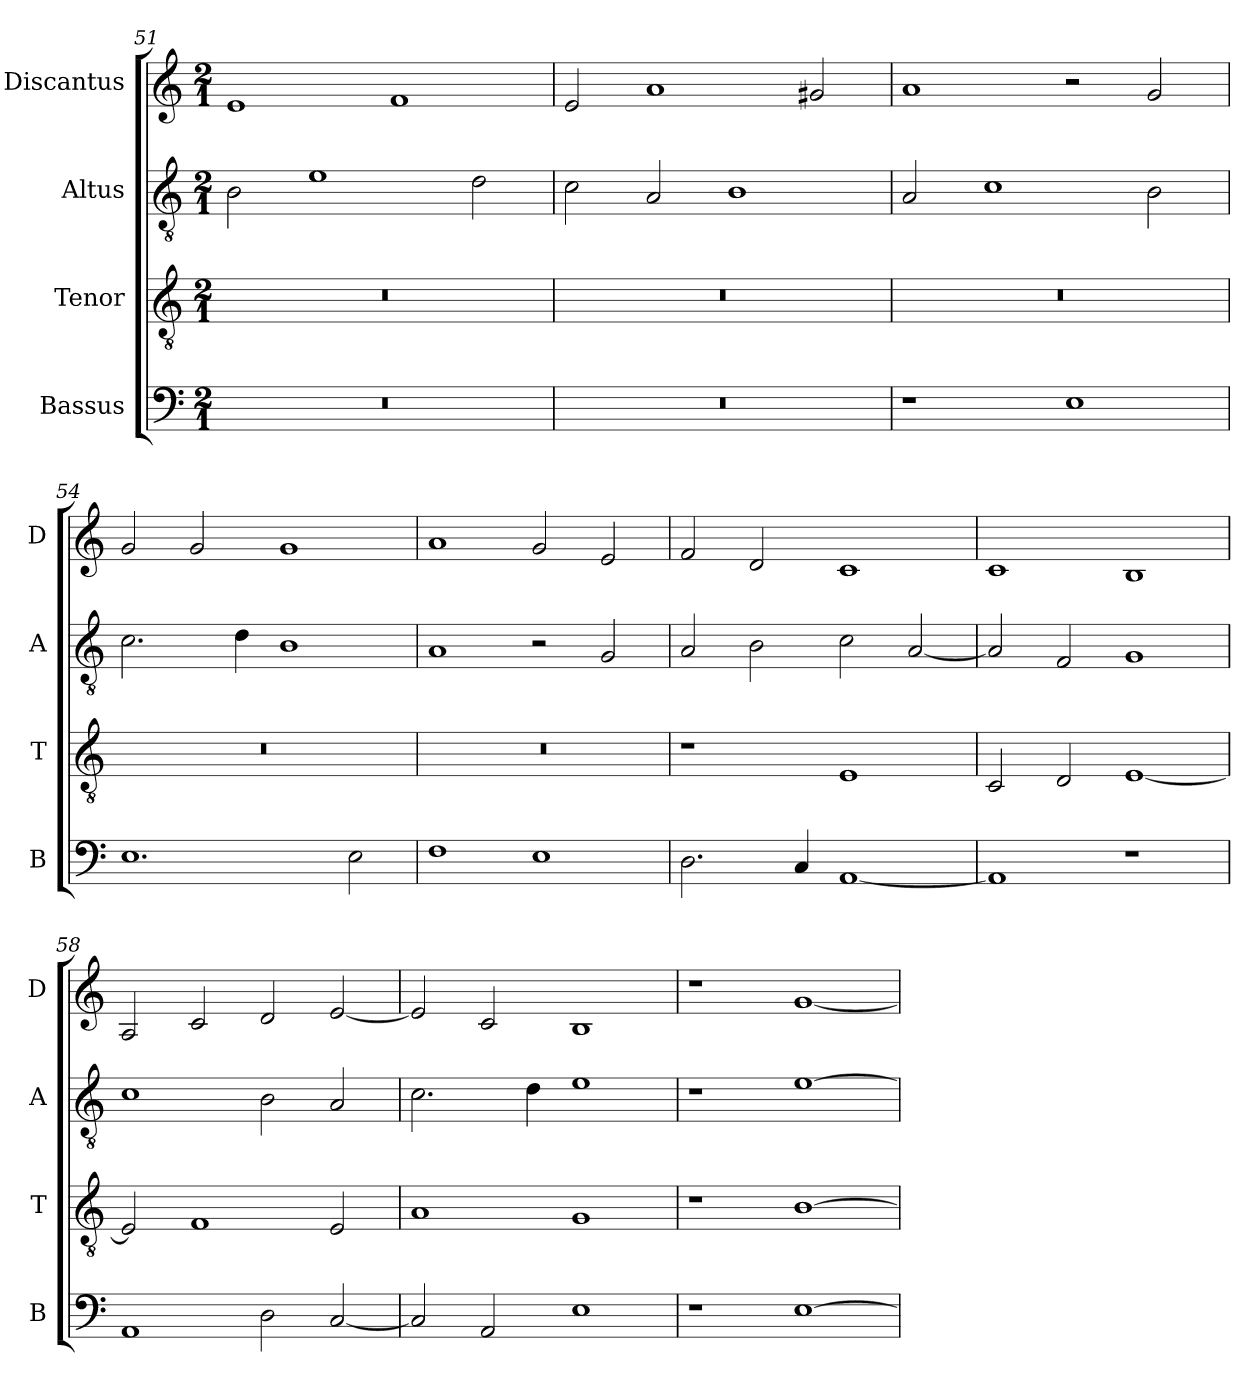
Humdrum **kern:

**kern	**kern	**kern	**kern
*part4	*part3	*part2	*part1
*staff4	*staff3	*staff2	*staff1
*I"Bassus	*I"Tenor	*I"Altus	*I"Discantus
*I'B	*I'T	*I'A	*I'D
*clefF4	*clefGv2	*clefGv2	*clefG2
*k[]	*k[]	*k[]	*k[]
*M2/1	*M2/1	*M2/1	*M2/1
=51	=51	=51	=51
0r	0r	2B\	1e
.	.	1e	.
.	.	.	1f
.	.	2d\	.
=52	=52	=52	=52
0r	0r	2c\	2e/
.	.	2A/	1a
.	.	1B	.
.	.	.	2g#X/
=53	=53	=53	=53
1r	0r	2A/	1a
.	.	1c	.
1E	.	.	2r
.	.	2B\	2g/
=54	=54	=54	=54
1.E	0r	2.c\	2g/
.	.	.	2g/
.	.	4d\	.
.	.	1B	1g
2E\	.	.	.
=55	=55	=55	=55
1F	0r	1A	1a
1E	.	2r	2g/
.	.	2G/	2e/
=56	=56	=56	=56
2.D\	1r	2A/	2f/
.	.	2B\	2d/
4C/	.	.	.
[1AA	1E	2c\	1c
.	.	[2A/	.
=57	=57	=57	=57
1AA]	2C/	2A/]	1c
.	2D/	2F/	.
1r	[1E	1G	1B
=58	=58	=58	=58
1AA	2E/]	1c	2A/
.	1F	.	2c/
2D\	.	2B\	2d/
[2C/	2E/	2A/	[2e/
=59	=59	=59	=59
2C/]	1A	2.c\	2e/]
2AA/	.	.	2c/
.	.	4d\	.
1E	1G	1e	1B
=60	=60	=60	=60
1r	1r	1r	1r
[1E	[1B	[1e	[1g
=	=	=	=
*-	*-	*-	*-
